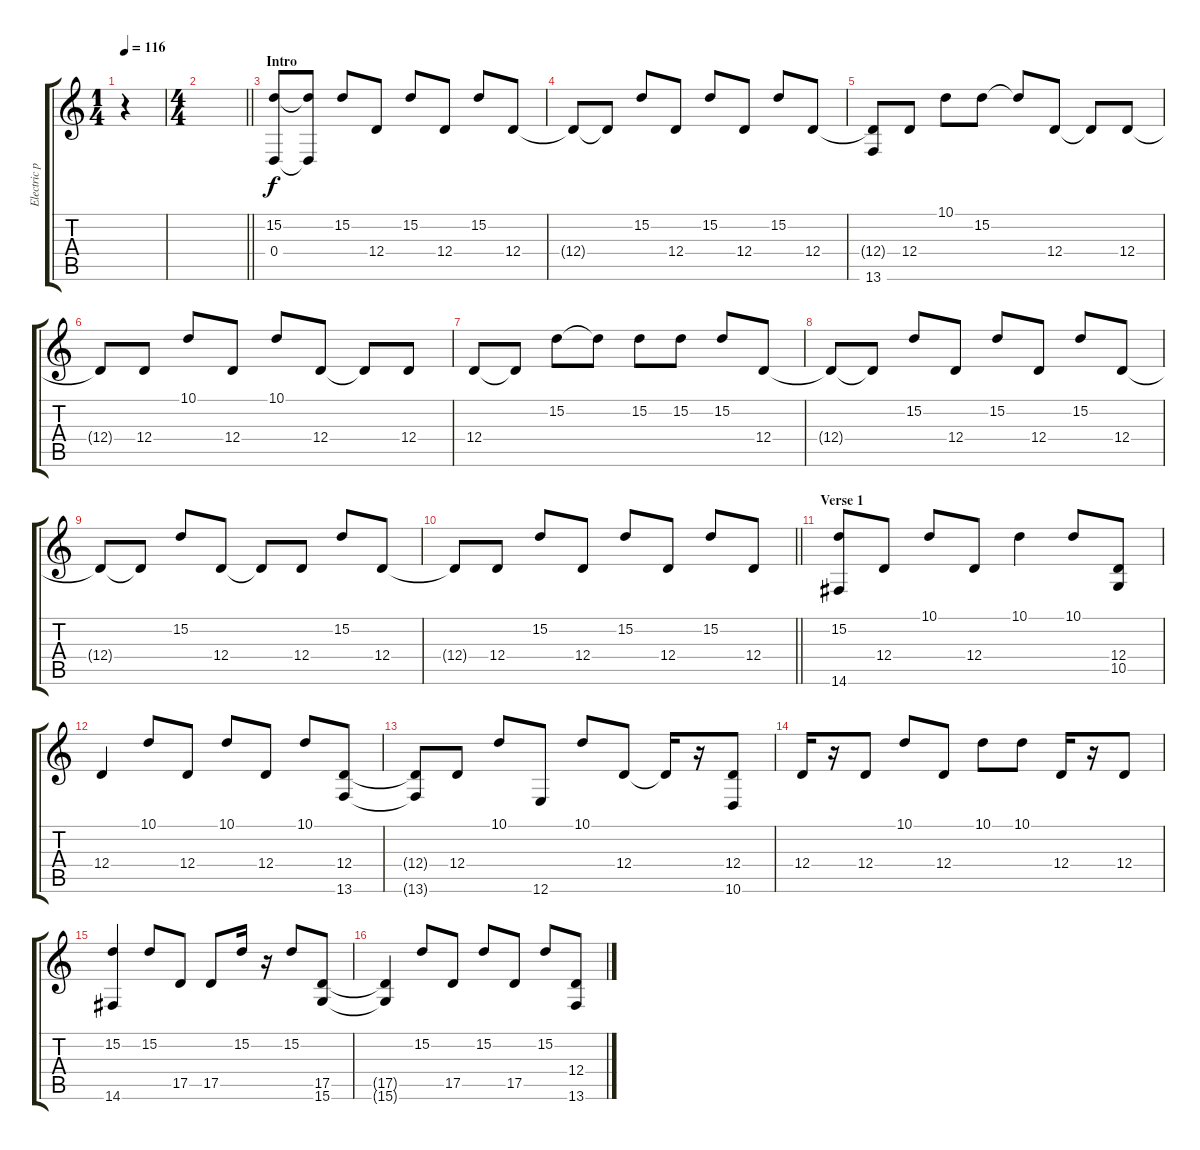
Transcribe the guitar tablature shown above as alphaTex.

\track ("Electric piano" "Electric p") {instrument electricpiano1}
\staff {score tabs}
\tuning (E4 B3 G3 D3 A2 E2) {hide}
\ts (1 4)
\tempo 116
\clef g2
\ks c
r.4{dy f instrument electricpiano1} |
\ts (4 4)
\barLineRight lightlight
|
\section ("" "Intro")
(15.2 0.4).8 (15.2{t} 0.4{t}).8 15.2.8 12.4.8 15.2.8 12.4.8 15.2.8 12.4.8 |
12.4{t}.8 12.4{t}.8 15.2.8 12.4.8 15.2.8 12.4.8 15.2.8 12.4.8 |
(12.4{t} 13.6).8 12.4.8 10.1.8 15.2.8 15.2{t}.8 12.4.8 12.4{t}.8 12.4.8 |
12.4{t}.8 12.4.8 10.1.8 12.4.8 10.1.8 12.4.8 12.4{t}.8 12.4.8 |
12.4.8 12.4{t}.8 15.2.8 15.2{t}.8 15.2.8 15.2.8 15.2.8 12.4.8 |
12.4{t}.8 12.4{t}.8 15.2.8 12.4.8 15.2.8 12.4.8 15.2.8 12.4.8 |
12.4{t}.8 12.4{t}.8 15.2.8 12.4.8 12.4{t}.8 12.4.8 15.2.8 12.4.8 |
\barLineRight lightlight
12.4{t}.8 12.4.8 15.2.8 12.4.8 15.2.8 12.4.8 15.2.8 12.4.8 |
\section ("" "Verse 1")
(15.2 14.6).8 12.4.8 10.1.8 12.4.8 10.1.4 10.1.8 (12.4 10.5).8 |
12.4.4 10.1.8 12.4.8 10.1.8 12.4.8 10.1.8 (12.4 13.6).8 |
(12.4{t} 13.6{t}).8 12.4.8 10.1.8 12.6.8 10.1.8 12.4.8 12.4{t}.16 r.16 (12.4 10.6).8 |
12.4.16 r.16 12.4.8 10.1.8 12.4.8 10.1.8 10.1.8 12.4.16 r.16 12.4.8 |
(15.2 14.6).4 15.2.8 17.5.8 17.5.8 15.2.16 r.16 15.2.8 (17.5 15.6).8 |
(17.5{t} 15.6{t}).4 15.2.8 17.5.8 15.2.8 17.5.8 15.2.8 (12.4 13.6).8
